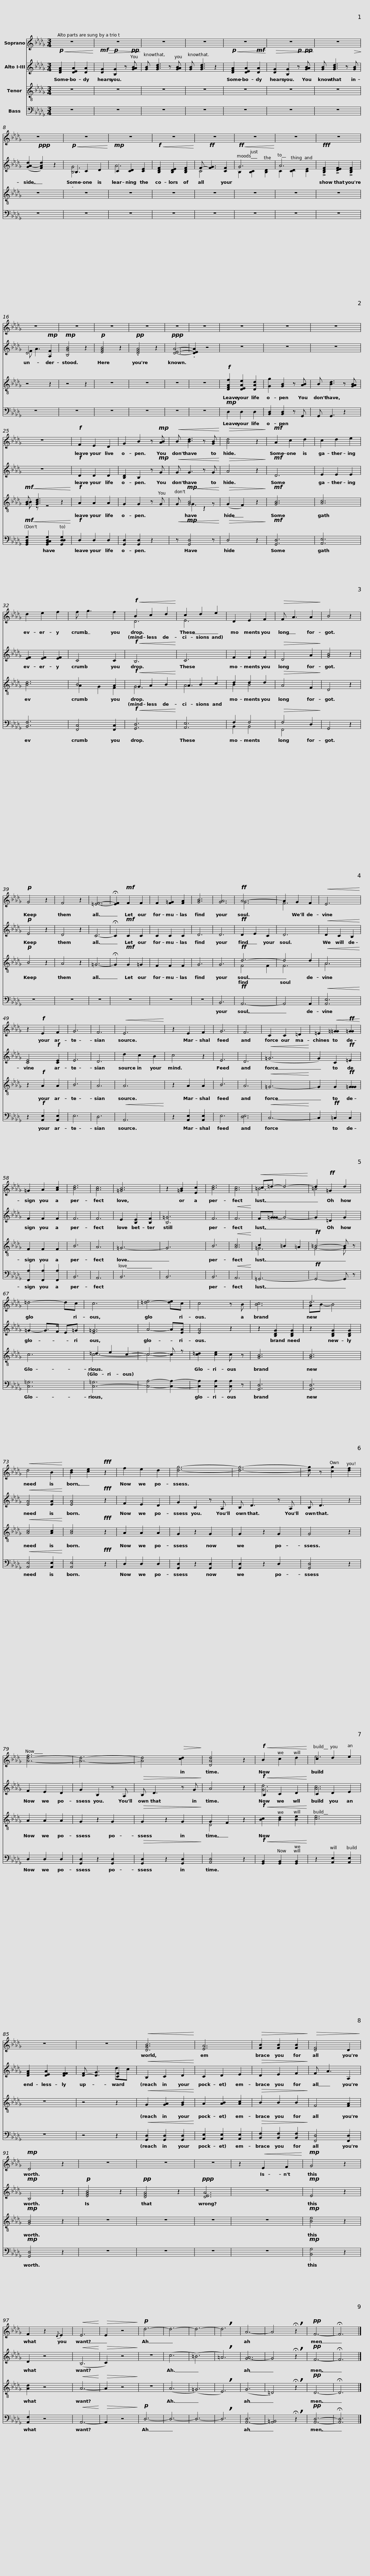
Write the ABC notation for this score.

X:1
%%score ( 1 2 ) ( 3 4 5 ) ( 6 7 ) ( 8 9 )
L:1/8
M:3/4
I:linebreak $
K:Db
V:1 treble
V:2 treble
V:3 treble
V:4 treble
V:5 treble
V:6 treble-8
V:7 treble-8
V:8 bass
V:9 bass
V:1
 z6 | z6 | z6 | z6 | z6 | %5
 z6 |$ z6 | z6 | z6 | z6 | %10
 z6 | z6 | z6 |$ z6 | z6 | %15
 z6 | z6 | z6 | z6 | z6 | %20
 z6 | z6 |$ z6 | z6 | z6 | %25
!f! F2 E2 D2 | G2 B2 z!mp! [AB] |!<(! B [Bd]3 z [GB]!<)! |$!>(! [Ad]4 z2!>)! |!mf! A2 c2 d2 | %30
 c2 d2 e2 | d2 e2 f2 | f g3 f2 |!f!!<(! B2 c2 d2!<)! |$ c2 d2 e2 | %35
 D2 E2 F2 |!>(! F A3 A2!>)! | B4 z2 |!p! G4 z2 | F4 z2 | %40
 [=EF]6- | !fermata![EF]2!mf! F2 F2 |$ F2 [F=G]2 [FA]2 | [GB]6 | [GA]6 | %45
!ff! A6- | A2 G2 F2 |!<(! E6!<)! | z2!f! E2 F2 | G6 | %50
 F6 |$!<(! E6!<)! | z2 E2 F2 | G6 | F6 | %55
 C2 C2 =D2 | =E2!<(! [=G=G]2!ff! [G=G]2!<)! | =G2 A2 [Ac]2 | [Bd]6 | [Ac]6 |$ %60
 [=GB]6 | z2 [=GB]2 [Ec]2 | [Bd]6 | [Ac]6 |!<(! c=d- d4-!<)! | %65
 d2!ff! =G2 d2 | =d4- dc | c6 |$ [=d-e]4 [de]c | c4 z B | %70
 [Bc]6 | d6 |!<(! d4 B2!<)! | [Bd]2 [ce]2!fff! z2 | f2 e2 d2 |$ %75
 [dg]6- | [dg]6- | [dg] z [cg]2 [df]2 | [A-d-f]6 | [Ad]6- | %80
 [Ad]4!>(! [cd]2!>)! |$ [DAd]4 z2 |!f!!<(! B2 c2 d2!<)! | c2 d2 e2 | z6 | %85
 z6 |!<(! [DGB]6!<)! | [EA]6 |$!>(! [FB]2 [FB]2 [FB]2!>)! |!>(! [DF]4 D2!>)! | %90
!mp! D4 z2 | z6 | z6 | z6 | z2!<(! E2 F2!<)! | %95
!mp! G4 z2 | F2 z2{/D} E2 |!<(! E6!<)! |$!>(! E2 z4!>)! |!p! d6- | %100
 d6- | d6- | !breath!d6 | A6- | A4 !breath!!fermata!z2 | %105
!pp! F6- | !fermata!F6 |] %107
V:2
 x6 | x6 | x6 | x6 | x6 | %5
 x6 |$ x6 | x6 | x6 | x6 | %10
 x6 | x6 | x6 |$ x6 | x6 | %15
 x6 | x6 | x6 | x6 | x6 | %20
 x6 | x6 |$ x6 | x6 | x6 | %25
 x6 | x6 | x6 |$ x6 | x6 | %30
 x6 | x6 | x6 | D6 |$ E6 | %35
 x6 | x6 | x6 | x6 | x6 | %40
 x6 | x6 |$ x6 | x6 | x6 | %45
 G6 | F6 | x6 | x6 | x6 | %50
 x6 |$ x6 | x6 | x6 | x6 | %55
 x6 | x6 | x6 | x6 | x6 |$ %60
 x6 | x6 | x6 | x6 | =B6 | %65
 =B4 x2 | x6 | x6 |$ x6 | x6 | %70
 x6 | AB- B4 | x6 | x6 | x6 |$ %75
 x6 | x6 | x6 | x6 | x6 | %80
 x6 |$ x6 | x6 | e6 | x6 | %85
 x6 | x6 | x6 |$ x6 | x6 | %90
 x6 | x6 | x6 | x6 | x6 | %95
 x6 | x6 | x6 |$ x6 | x6 | %100
 x6 | x6 | x6 | x6 | x6 | %105
 x6 | x6 |] %107
V:3
!p!!<(! [DFA]2 [DEA]2 [DA]2!<)! |!mf!!>(! [DG]2!p! [B,G]2 z!pp! [GAB]!>)! | [GB] [GBd]3 z [GAB] | [GB] [GBd]3 z2 |!p!!<(! [DFA]2 [DEA]2!mf! [DA]2!<)! | %5
!>(! [DG]2 [B,G]2!p! z!pp! [GAB]!>)! |$ [GB] [GBd]3 z!>(! [GB]!>)! | (([GA-d]2!ppp! [FAd]2)) z2 |!p!!<(! B,2 C2 D2!<)! |!mp! C2 [CD]2 [CE]2 | %10
!f!!<(! [B,DF]2 [B,DE]2 [B,DF]2!<)! | F-!ff! [FG]3 [CF]2 |!ff!!<(! G6!<)! |$ A6 |!fff! !>![B,DF]2 !>![DEF]2 !>![B,DF]2 | %15
 D4!mp! [A,F]2 |!mp! [B,GB]4 z2 |!p! [EGB]4 z2 |!pp! .[DFA]4 z2 |!ppp! [DEA]6- | %20
 .[DEA]2 z4 | z6 |$ z6 | z6 | z6 | %25
!f! D2 D2 D2 | [B,D]2 B,2 z!mp! G |!<(! G G3 z G!<)! |$!>(! A4 z2!>)! |!mf! D6 | %30
 E2 E2 E2 | [EF]2 [EF]2 [EF]2 | C4 C2 |!f!!<(! B,6!<)! |$ C6 | %35
 F2 F2 F2 |!>(! D4 A2!>)! | [GB]4 z2 |!p! E4 z2 | D4 z2 | %40
 C6- | !fermata!C2!mf! C2 C2 |$ C2 C2 C2 | D6 | D6 | %45
!ff! D2 E2 C2 | D6 |!<(! D2 C2 B,2!<)! | [CE]4!f! [CE]2 | E6 | %50
 D6 |$ d2 c2 B2 | c4 z2 | E6 | D6 | %55
!<(! (=G6!<)! | G2) C2!ff! =E2 | F2 F2 F2 | F6 | F6 |$ %60
 E2 [B,E]2 [B,F]2 | [B,=G]6 | F6 |!<(! F6!<)! | F[=GGG-] G4- | %65
 G2 =D2 G2 | =G2- G>F E=G | [E=G]6 |$ A4- A[EA] | [EA]4 z2 | %70
 z2 [B,DG]2 [B,DG]2 | z2 [B,DG]2 [B,DG]2 |!<(! [EA]4 [EA]2!<)! | [EA]4!fff! z2 | F2 E2 D2 |$ %75
 G2 B,2 z A, | B, D3 z A, | B, D3 z2 | F2 E2 D2 | G2 B,2 z A, | %80
!>(! B, D3 z G!>)! |$ A4 z2 |!f!!<(! B,2 C2 D2!<)! | C2 D2 E2 | [DFA]2 [DEA]2 [DFF]2 | %85
 [D-F] [DG]3 [CF]2 |!<(! B,2 C2 D2!<)! | C2 D2 E2 |$!>(! D2 E2 F2!>)! | F A3 A,2 | %90
!mp! B,4 z2 |!p! [EGB]4 z2 |!pp! [DFA]4 z2 |!ppp! [DEA]6 | z6 | %95
!mp! E4 z2 | D2 z4 |!<(! (B,6!<)! |$!>(! C2) z4!>)! | z6 | %100
 (c6 | (=B6) | !breath!=A6) | [G-A]6 | G4 !breath!!fermata!z2 | %105
!pp! F6- | !fermata!F6 |] %107
V:4
 x6 | x6 | x6 | x6 | x6 | %5
 x6 |$ x6 | x6 | [B,G]6 | A6 | %10
 x6 | C4 x2 | B,2 [B,C]2 [B,D]2 |$ C2 [CD]2 [CE]2 | x6 | %15
 F A3 x2 | x6 | x6 | x6 | x6 | %20
 x6 | x6 |$ x6 | x6 | x6 | %25
 x6 | x6 | x6 |$ x6 | x6 | %30
 x6 | x6 | x6 | x6 |$ x6 | %35
 x6 | x6 | x6 | x6 | x6 | %40
 x6 | x6 |$ x6 | x6 | x6 | %45
 x6 | x6 | x6 | x6 | x6 | %50
 x6 |$ x6 | x6 | x6 | x6 | %55
 x6 | x6 | x6 | x6 | x6 |$ %60
 x6 | x6 | x6 | x6 | x6 | %65
 x6 | x6 | x6 |$ x6 | x6 | %70
 x6 | x6 | x6 | x6 | x6 |$ %75
 x6 | x6 | x6 | x6 | x6 | %80
 x6 |$ x6 | [Gd]6 | [Ac]6 | x6 | %85
 x6 | x6 | x6 |$ x6 | x6 | %90
 x6 | x6 | x6 | x6 | x6 | %95
 x6 | x6 | x6 |$ x6 | x6 | %100
 x6 | x6 | x6 | x6 | x6 | %105
 x6 | x6 |] %107
V:5
 x6 | x6 | x6 | x6 | x6 | %5
 x6 |$ x6 | x6 | x6 | x6 | %10
 x6 | x6 | x6 |$ x6 | x6 | %15
 x6 | x6 | x6 | x6 | x6 | %20
 x6 | x6 |$ x6 | x6 | x6 | %25
 x6 | x6 | x6 |$ x6 | x6 | %30
 x6 | x6 | x6 | x6 |$ x6 | %35
 x6 | x6 | x6 | x6 | x6 | %40
 x6 | x6 |$ x6 | x6 | x6 | %45
 x6 | x6 | x6 | x6 | x6 | %50
 x6 |$ x6 | x6 | x6 | x6 | %55
 x6 | x6 | x6 | x6 | x6 |$ %60
 x6 | x6 | x6 | x6 | x6 | %65
 x6 | x6 | x6 |$ x6 | x6 | %70
 x6 | x6 | x6 | x6 | x6 |$ %75
 x6 | x6 | x6 | x6 | x6 | %80
 x6 |$ x6 | x6 | x6 | x6 | %85
 x4 dc | x6 | x6 |$ x6 | x6 | %90
 x6 | x6 | x6 | x6 | x6 | %95
 x6 | x6 | x6 |$ x6 | x6 | %100
 x6 | x6 | x6 | x6 | x6 | %105
 x6 | x6 |] %107
V:6
 z6 | z6 | z6 | z6 | z6 | %5
 z6 |$ z6 | z6 | z6 | z6 | %10
 z6 | z6 | z6 |$ z6 | z6 | %15
 z4 z2 | z4 z2 | z6 | z6 | z6 | %20
 z6 |!f! [DFAf]2 [DEAe]2 [DAd]2 |$ [Gg]2 [GB]2 z [AB] | B [Bd]3 z [GAB] |!mf!!<(! [GB] [GBd]3 z2!<)! | %25
!f! A2 A2 A2 | G2 G2 z G | G!mp!!<(! [GB]4 z!<)! |$!>(! (G2 F2) z2!>)! |!mf! [GB]6 | %30
 [Ac]6 | [Bd]6 | B4 A2 |!f!!<(! G2 A2 B2!<)! |$ A2 B2 c2 | %35
 d2 d2 d2 |!>(! A4 F2!>)! | D4 z2 |!p! B4 z2 | A4 z2 | %40
 =G6- | !fermata!G2!mf! G2 =G2 |$ F2 F2 F2 | G6 | G6 | %45
!ff! d6- | d4 d2 |!<(! A6!<)! | z2!f! A2 A2 | B6 | %50
 A6 |$ A6 | z2 A2 A2 | B6 | A6 | %55
!<(! =G6-!<)! | G2 G2!ff! [G=GG]2 | F2 F2 F2 | B6 | A6 |$ %60
 =G6- | G6 | B6 |!<(! [Ac]6!<)! | c2 =B2 =A2 | %65
!ff! =B4- B z | c6 | =d2 e2 c2- |$ c4- c z | [c=d]2 [ce]2 c z | %70
 [GB]6 | [GB]6 |!<(! [Ac]4 [Ac]2!<)! | [Ac]4!fff! z2 | A2 A2 A2 |$ %75
 G2 z2 G2 | G2 z2 G2 | G4 z2 | A2 A2 A2 | G2 z2 G2 | %80
!>(! G2 z2 G2!>)! |$ G2 F2 z2 |!f!!<(! [Bc]2 [Bd]2 [Be]2!<)! | [ce]6 | z6 | %85
 z4 z2 |!<(! G2 [GA]2 [GB]2!<)! | A2 [AB]2 [Ac]2 |$!>(! B2 B2 B2!>)! | F4 [FA]2 | %90
!mp! [GB]4 z2 | z6 | z6 | z6 | z6 | %95
!mp! [Be]4 z2 | [Ad]2 z4 |!<(! A6-!<)! |$!>(! A2 z4!>)! | z6 | %100
 (A6 | (=G6) | !breath!E6) | (G6 | =D4) !breath!!fermata!z2 | %105
!pp! D6- | !fermata!D6 |] %107
V:7
 x6 | x6 | x6 | x6 | x6 | %5
 x6 |$ x6 | x6 | x6 | x6 | %10
 x6 | x6 | x6 |$ x6 | x6 | %15
 x6 | x6 | x6 | x6 | x6 | %20
 x6 | x6 |$ x6 | x6 | B z z4 | %25
 x6 | x6 | x G3 z2 |$ x6 | x6 | %30
 x6 | x6 | A2 G2 F2 | G6 |$ A6 | %35
 B2 B4 | x6 | x6 | x6 | x6 | %40
 x6 | x6 |$ x6 | x6 | x6 | %45
 F4 F2 | F6 | A6 | x6 | x6 | %50
 x6 |$ x6 | x6 | x6 | x6 | %55
 x6 | x6 | x6 | x6 | x6 |$ %60
 x6 | x6 | x6 | x6 | =G6 | %65
 G4- G z | x6 | c6- |$ c4- c2 | x6 | %70
 x6 | x6 | x6 | x6 | x6 |$ %75
 x6 | x6 | x6 | x6 | x6 | %80
 x6 |$ D4 z2 | x6 | x6 | x6 | %85
 x6 | x6 | x6 |$ x6 | x6 | %90
 x6 | x6 | x6 | x6 | x6 | %95
 x6 | x6 | x6 |$ x6 | x6 | %100
 x6 | x6 | x6 | x6 | x6 | %105
 x6 | x6 |] %107
V:8
 z6 | z6 | z6 | z6 | z6 | %5
 z6 |$ z6 | z6 | z6 | z6 | %10
 z6 | z6 | z6 |$ z6 | z6 | %15
 z6 | z6 | z6 | z6 | z6 | %20
 z6 |!mp! D,2 D,2 D,2 |$ [B,,D,]2 [B,,D,]2 z G,, | G,, G,,3 z2 |!mf!!<(! [G,,B,,D,G,]2 [G,,B,,C,D,G,]2 [G,,D,D,G,]2!<)! | %25
!f! D,2 D,2 D,2 | [G,,D,]2 [G,,D,]2 z2 |!<(! z!mp! [G,,D,]4 z!<)! |$!>(! D,4 z2!>)! |!mf! [G,,D,]6 | %30
 [A,,E,]6 | [B,,F,]6 | [F,,C,]4 [F,,C,]2 |!f!!<(! [G,,D,]6!<)! |$ [A,,E,]6 | %35
 F,2 F,4 |!>(! F,4 D,2!>)! | G,,4 z2 | z6 | z6 | %40
 z6 | z6 |$ z6 | z6 | B,,6 | %45
!ff! A,,6- | A,,4 A,,2 |!<(! [A,,E,]6!<)! | z2!f! [A,,E,]2 [A,,E,]2 | E,6 | %50
 D,6 |$!<(! A,,6!<)! | z2 [A,,E,]2 [A,,E,]2 | E,6 | [D,E,]6 | %55
!<(! C,6-!<)! | C,2!ff! =C,2 C,2 | [F,,A,]2 [F,,A,]2 [F,,A,]2 | B,,6 | A,,6 |$ %60
 B,,6 | B,,6 | B,,6 |!<(! A,,6!<)! | =G,,6- | %65
!ff! G,,4- G,, z | [C,=G,]6 | [C,-=G,]6 |$ [C,A,]4- [C,A,]2- | [C,A,]2 [C,A,]2 [C,A,] z | %70
 [G,,D,]6 | [G,,D,]6 |!<(! [A,,E,]4 [A,,E,]2!<)! | [A,,E,]4!fff! z2 | D,2 D,2 D,2 |$ %75
 [G,,D,]2 z2 [G,,D,]2 | [G,,D,]2 z2 D,2 | [G,,D,]4 z2 | D,2 D,2 D,2 | [G,,D,]2 z2 [G,,D,]2 | %80
!>(! [G,,D,]2 z2 [G,,D,]2!>)! |$ [A,,D,]4 z2 |!f!!<(! [G,,B,,]2 [G,,B,,]2 [G,,B,,]2!<)! | z2 [A,,E,]2 [A,,E,]2 | z6 | %85
 z4 z2 |!<(! [G,,D,]2 [G,,D,]2 [G,,D,]2!<)! | [A,,E,]2 [A,,E,]2 [A,,E,]2 |$!>(! [B,,F,]2 [B,,F,]2 [B,,F,]2!>)! | [F,,D,]4 [F,,D,]2 | %90
!mp! [G,,D,]4 z2 | z6 | z6 | z6 | z6 | %95
!mp! [B,,G,]4 z2 | [A,,F,]2 z4 |!<(! A,,6-!<)! |$!>(! A,,2 z4!>)! |!p! D,6- | %100
 D,6- | D,6- | !breath!D,6 | [A,,-D,]6 | [A,,=B,,]4 !breath!!fermata!z2 | %105
!pp! [A,,D,]6- | !fermata![A,,D,]6 |] %107
V:9
 x6 | x6 | x6 | x6 | x6 | %5
 x6 |$ x6 | x6 | x6 | x6 | %10
 x6 | x6 | x6 |$ x6 | x6 | %15
 x6 | x6 | x6 | x6 | x6 | %20
 x6 | x6 |$ x6 | x6 | x6 | %25
 x6 | x6 | x6 |$ x6 | x6 | %30
 x6 | x6 | x6 | x6 |$ x6 | %35
 B,,2 B,,4 | F,,4 x2 | x6 | x6 | x6 | %40
 x6 | x6 |$ x6 | x6 | x6 | %45
 x6 | x6 | x6 | x6 | x6 | %50
 x6 |$ x6 | x6 | x6 | x6 | %55
 x6 | x6 | x6 | x6 | x6 |$ %60
 x6 | x6 | x6 | x6 | x6 | %65
 x6 | x6 | x6 |$ x6 | x6 | %70
 x6 | x6 | x6 | x6 | x6 |$ %75
 x6 | x6 | x6 | x6 | x6 | %80
 x6 |$ x6 | x6 | x6 | x6 | %85
 x6 | x6 | x6 |$ x6 | x6 | %90
 x6 | x6 | x6 | x6 | x6 | %95
 x6 | x6 | x6 |$ x6 | x6 | %100
 x6 | x6 | x6 | x6 | x6 | %105
 x6 | x6 |] %107
